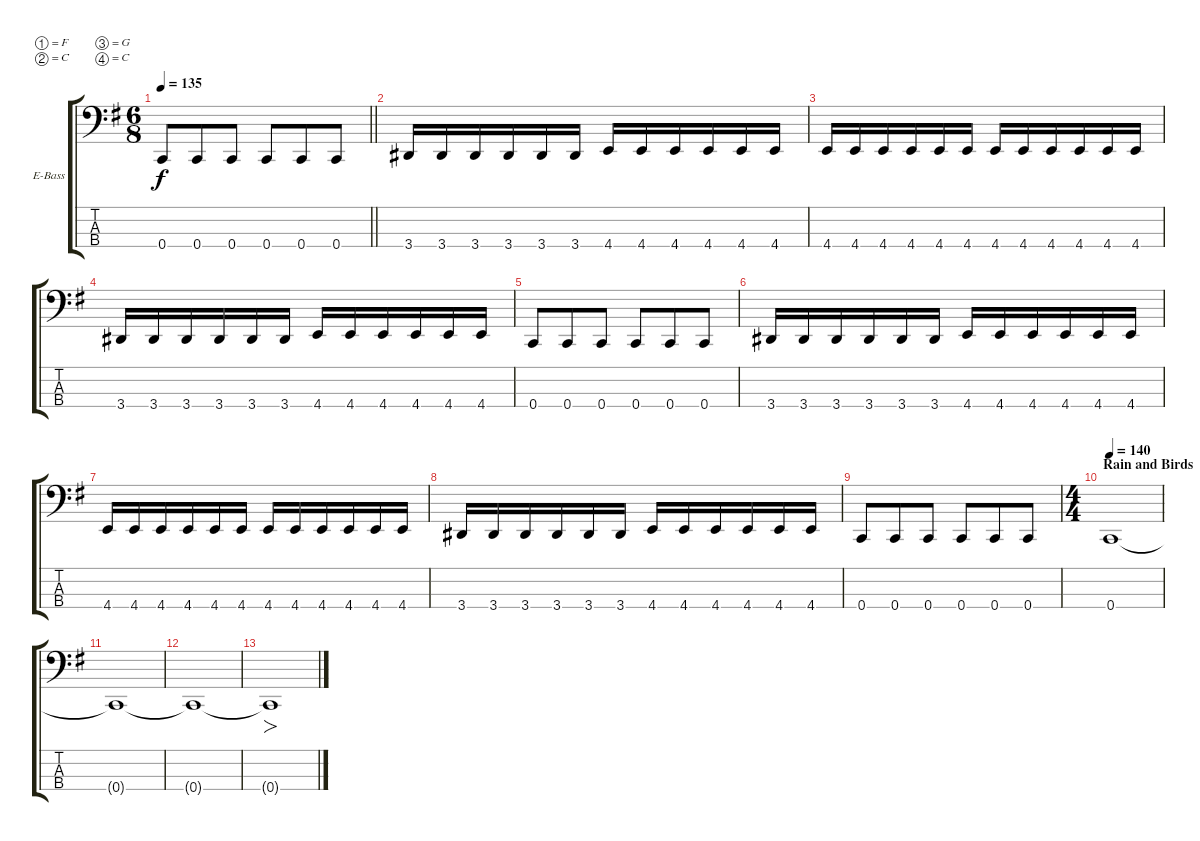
\bracketExtendMode groupsimilarinstruments
\firstSystemTrackNameOrientation horizontal
\otherSystemsTrackNameOrientation horizontal
\track ("Electric Bass" "E-Bass") {instrument electricbassfinger}
\staff {score tabs}
\tuning (F2 C2 G1 C1)
\ts (6 8)
\tempo 135
\clef f4
\barLineRight lightlight
\ks eminor
0.4.8{dy f} 0.4.8 0.4.8 0.4.8 0.4.8 0.4.8 |
3.4.16 3.4.16 3.4.16 3.4.16 3.4.16 3.4.16 4.4.16 4.4.16 4.4.16 4.4.16 4.4.16 4.4.16 |
4.4.16 4.4.16 4.4.16 4.4.16 4.4.16 4.4.16 4.4.16 4.4.16 4.4.16 4.4.16 4.4.16 4.4.16 |
3.4.16 3.4.16 3.4.16 3.4.16 3.4.16 3.4.16 4.4.16 4.4.16 4.4.16 4.4.16 4.4.16 4.4.16 |
0.4.8 0.4.8 0.4.8 0.4.8 0.4.8 0.4.8 |
3.4.16 3.4.16 3.4.16 3.4.16 3.4.16 3.4.16 4.4.16 4.4.16 4.4.16 4.4.16 4.4.16 4.4.16 |
4.4.16 4.4.16 4.4.16 4.4.16 4.4.16 4.4.16 4.4.16 4.4.16 4.4.16 4.4.16 4.4.16 4.4.16 |
3.4.16 3.4.16 3.4.16 3.4.16 3.4.16 3.4.16 4.4.16 4.4.16 4.4.16 4.4.16 4.4.16 4.4.16 |
0.4.8 0.4.8 0.4.8 0.4.8 0.4.8 0.4.8 |
\ts (4 4)
\section ("" "Rain and Birds")
\tempo 140
0.4.1 |
0.4{t}.1 |
0.4{t}.1 |
0.4{t}.1{fo}
